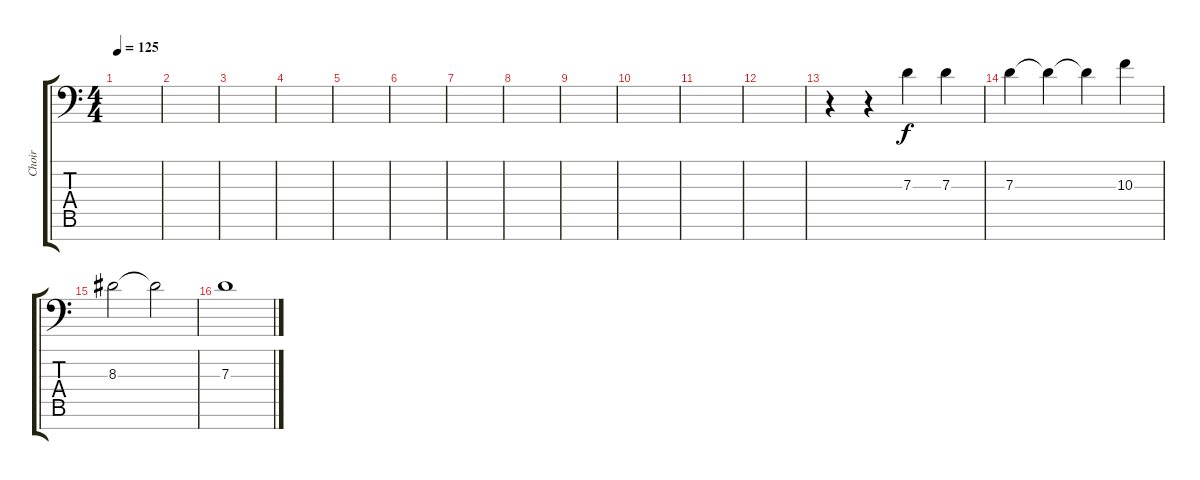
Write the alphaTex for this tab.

\track ("Choir" "Choir") {instrument choiraahs}
\staff {score tabs}
\tuning (E4 B3 G3 D3 A2 E2 C-1) {hide}
\ts (4 4)
\tempo 125
\clef f4
\ks c
|
|
|
|
|
|
|
|
|
|
|
|
r.4 r.4 7.3.4 7.3.4 |
7.3.4 7.3{t}.4 7.3{t}.4 10.3.4 |
8.3.2 8.3{t}.2 |
7.3.1
